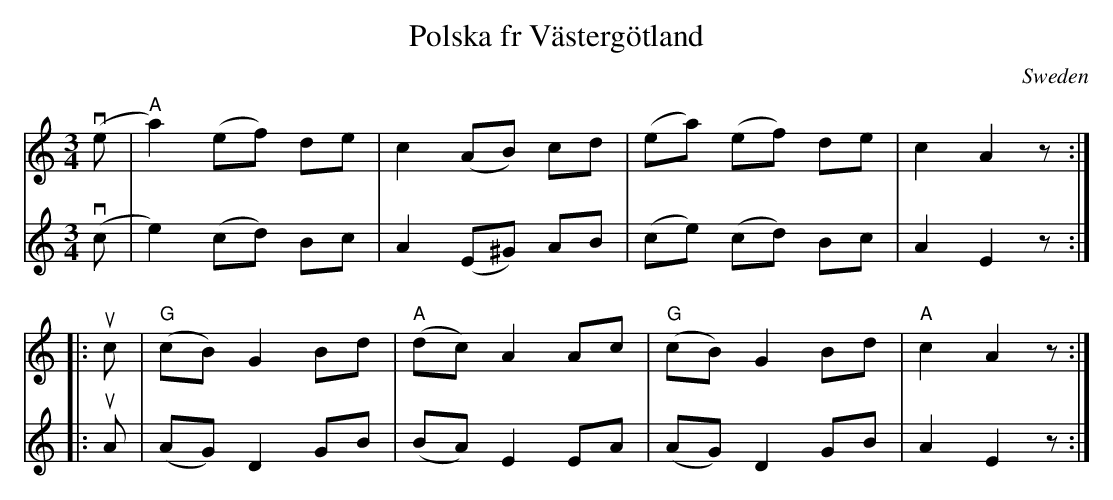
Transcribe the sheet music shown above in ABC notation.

X:1
T:Polska fr Västergötland
M:3/4
O:Sweden
K:A minor
V:1
(ve|\
"A"a2) (ef) de | c2 (AB) cd | (ea) (ef) de | c2 A2 z::
uc|\
"G"(cB) G2 Bd | "A"(dc) A2Ac | "G"(cB) G2 Bd | "A"c2A2 z:|
V:2
(vc|\
e2) (cd) Bc | A2 (E^G) AB | (ce) (cd) Bc | A2 E2 z::\
uA|\
(AG) D2 GB | (BA) E2 EA | (AG) D2 GB | A2 E2z:|
